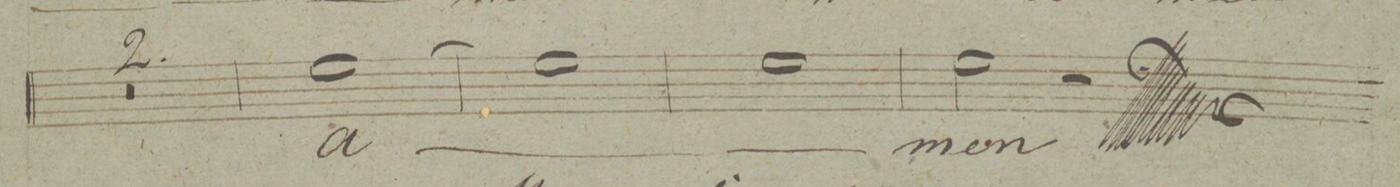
**kern	**text	**dynam
*I"Alto.	*	*
*clefC3	*	*
*k[b-]	*	*
*met(c|)	*	*
*M2/2	*	*
0r	.	.
=75	=75	=75
=76	=76	=76
[1f	A-	.
=77	=77	=77
1f]	.	.
=78	=78	=78
1f	.	.
=79	=79	=79
2f\	-men	.
2r;	.	.
==	==	==
*-	*-	*-
